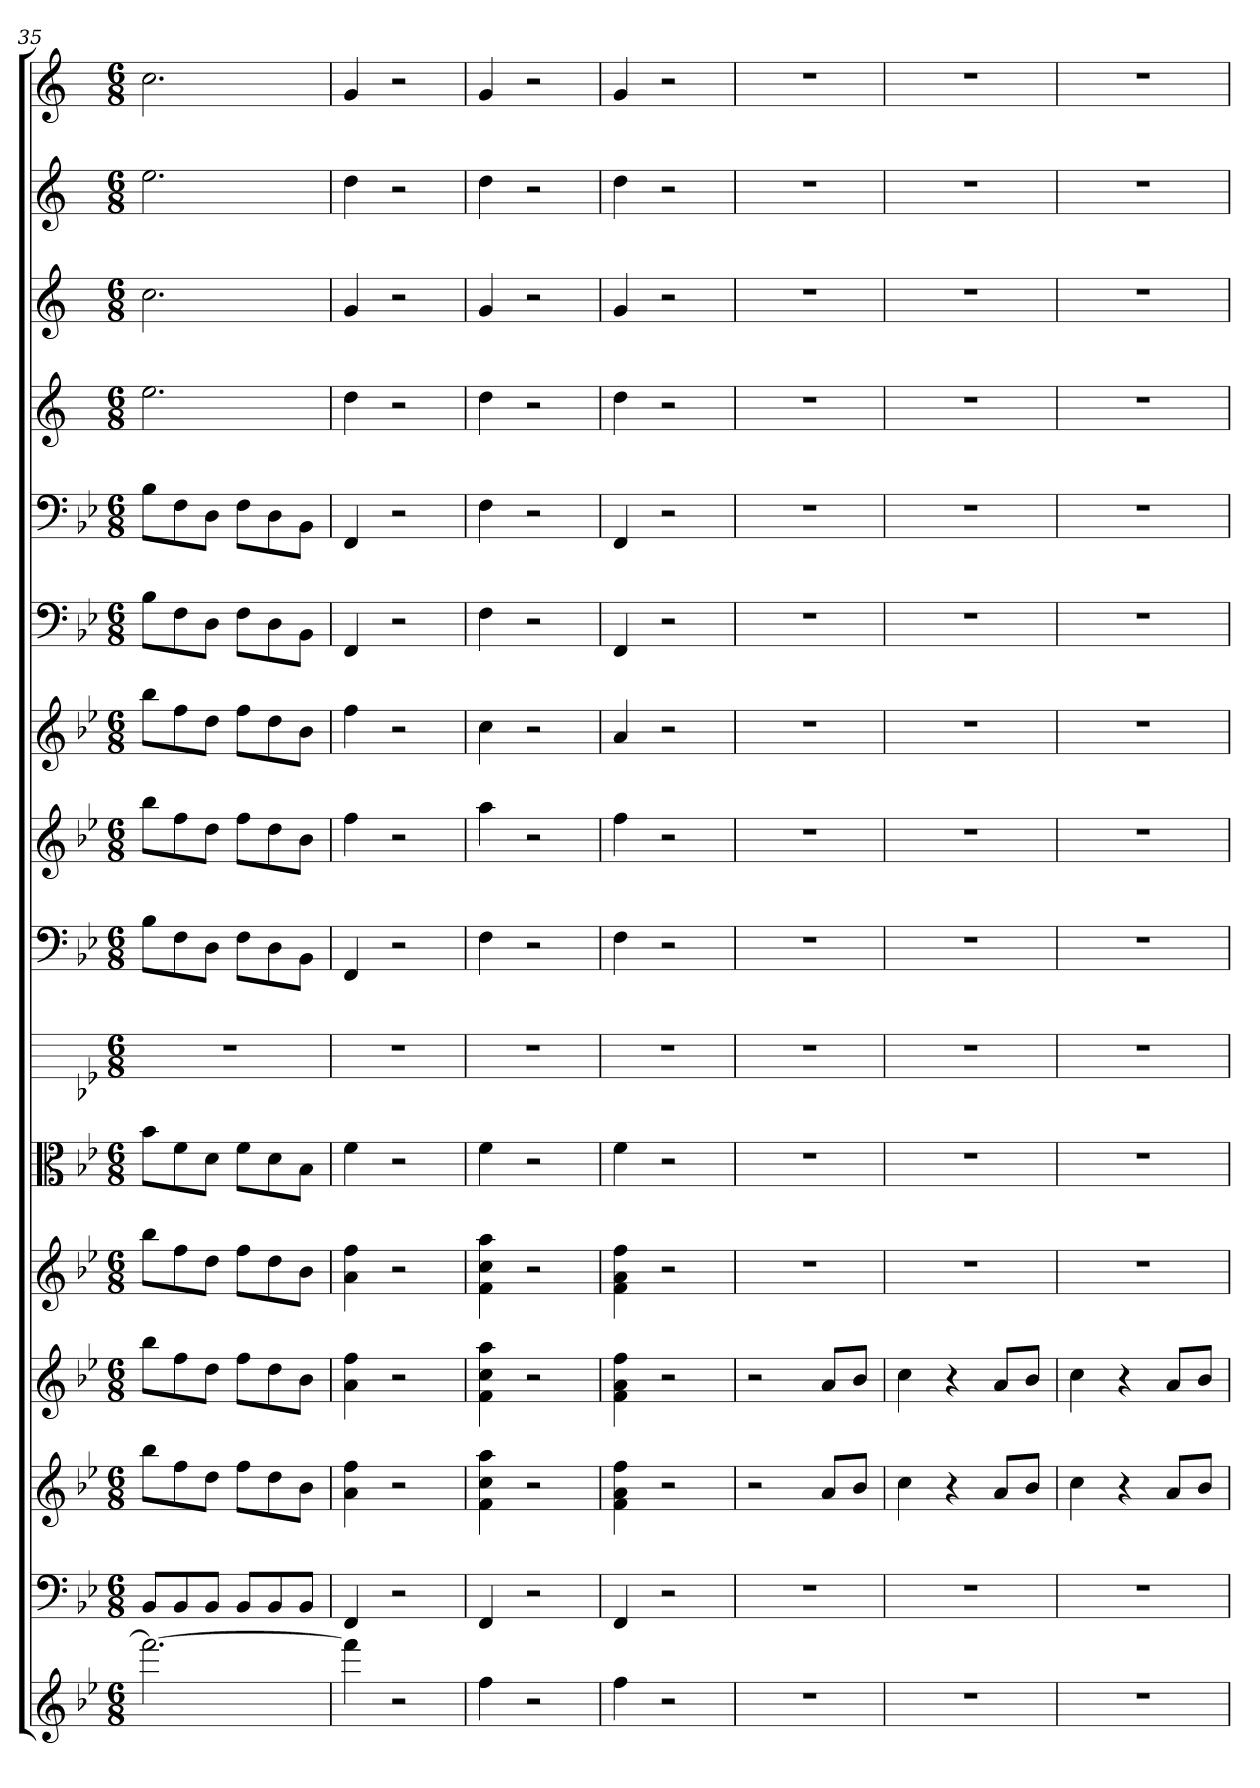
**kern	**kern	**kern	**kern	**kern	**kern	**kern	**kern	**kern	**kern	**kern	**kern	**kern	**kern	**kern	**kern
*part16	*part15	*part14	*part13	*part12	*part11	*part10	*part9	*part8	*part7	*part6	*part5	*part4	*part3	*part2	*part1
*staff16	*staff15	*staff14	*staff13	*staff12	*staff11	*staff10	*staff9	*staff8	*staff7	*staff6	*staff5	*staff4	*staff3	*staff2	*staff1
*	*clefF4	*	*	*	*clefC3	*	*clefF4	*	*	*clefF4	*clefF4	*	*	*	*
*k[b-e-]	*k[b-e-]	*k[b-e-]	*k[b-e-]	*k[b-e-]	*k[b-e-]	*k[b-e-]	*k[b-e-]	*k[b-e-]	*k[b-e-]	*k[b-e-]	*k[b-e-]	*k[]	*k[]	*k[]	*k[]
*M6/8	*M6/8	*M6/8	*M6/8	*M6/8	*M6/8	*M6/8	*M6/8	*M6/8	*M6/8	*M6/8	*M6/8	*M6/8	*M6/8	*M6/8	*M6/8
=35	=35	=35	=35	=35	=35	=35	=35	=35	=35	=35	=35	=35	=35	=35	=35
2.fff_	8BB-/L	8bb-L	8bb-L	8bb-L	8b-\L	2.r	8B-\L	8bb-L	8bb-L	8B-\L	8B-\L	2.ee	2.cc	2.ee	2.cc
.	8BB-/	8ff	8ff	8ff	8f\	.	8F\	8ff	8ff	8F\	8F\	.	.	.	.
.	8BB-/J	8ddJ	8ddJ	8ddJ	8d\J	.	8D\J	8ddJ	8ddJ	8D\J	8D\J	.	.	.	.
.	8BB-/L	8ffL	8ffL	8ffL	8f\L	.	8F\L	8ffL	8ffL	8F\L	8F\L	.	.	.	.
.	8BB-/	8dd	8dd	8dd	8d\	.	8D\	8dd	8dd	8D\	8D\	.	.	.	.
.	8BB-/J	8b-J	8b-J	8b-J	8B-\J	.	8BB-\J	8b-J	8b-J	8BB-\J	8BB-\J	.	.	.	.
=36	=36	=36	=36	=36	=36	=36	=36	=36	=36	=36	=36	=36	=36	=36	=36
4fff]	4FF	4a 4ff	4a 4ff	4a 4ff	4f	2.r	4FF	4ff	4ff	4FF	4FF	4dd	4g	4dd	4g
2r	2r	2r	2r	2r	2r	.	2r	2r	2r	2r	2r	2r	2r	2r	2r
=37	=37	=37	=37	=37	=37	=37	=37	=37	=37	=37	=37	=37	=37	=37	=37
4ff	4FF	4f 4cc 4aa	4f 4cc 4aa	4f 4cc 4aa	4f	2.r	4F	4aa	4cc	4F	4F	4dd	4g	4dd	4g
2r	2r	2r	2r	2r	2r	.	2r	2r	2r	2r	2r	2r	2r	2r	2r
=38	=38	=38	=38	=38	=38	=38	=38	=38	=38	=38	=38	=38	=38	=38	=38
4ff	4FF	4f 4a 4ff	4f 4a 4ff	4f 4a 4ff	4f	2.r	4F	4ff	4a	4FF	4FF	4dd	4g	4dd	4g
2r	2r	2r	2r	2r	2r	.	2r	2r	2r	2r	2r	2r	2r	2r	2r
=39	=39	=39	=39	=39	=39	=39	=39	=39	=39	=39	=39	=39	=39	=39	=39
2.r	2.r	2r	2r	2.r	2.r	2.r	2.r	2.r	2.r	2.r	2.r	2.r	2.r	2.r	2.r
.	.	8aL	8aL	.	.	.	.	.	.	.	.	.	.	.	.
.	.	8b-J	8b-J	.	.	.	.	.	.	.	.	.	.	.	.
=40	=40	=40	=40	=40	=40	=40	=40	=40	=40	=40	=40	=40	=40	=40	=40
2.r	2.r	4cc	4cc	2.r	2.r	2.r	2.r	2.r	2.r	2.r	2.r	2.r	2.r	2.r	2.r
.	.	4r	4r	.	.	.	.	.	.	.	.	.	.	.	.
.	.	8aL	8aL	.	.	.	.	.	.	.	.	.	.	.	.
.	.	8b-J	8b-J	.	.	.	.	.	.	.	.	.	.	.	.
=41	=41	=41	=41	=41	=41	=41	=41	=41	=41	=41	=41	=41	=41	=41	=41
2.r	2.r	4cc	4cc	2.r	2.r	2.r	2.r	2.r	2.r	2.r	2.r	2.r	2.r	2.r	2.r
.	.	4r	4r	.	.	.	.	.	.	.	.	.	.	.	.
.	.	8aL	8aL	.	.	.	.	.	.	.	.	.	.	.	.
.	.	8b-J	8b-J	.	.	.	.	.	.	.	.	.	.	.	.
=	=	=	=	=	=	=	=	=	=	=	=	=	=	=	=
*-	*-	*-	*-	*-	*-	*-	*-	*-	*-	*-	*-	*-	*-	*-	*-
